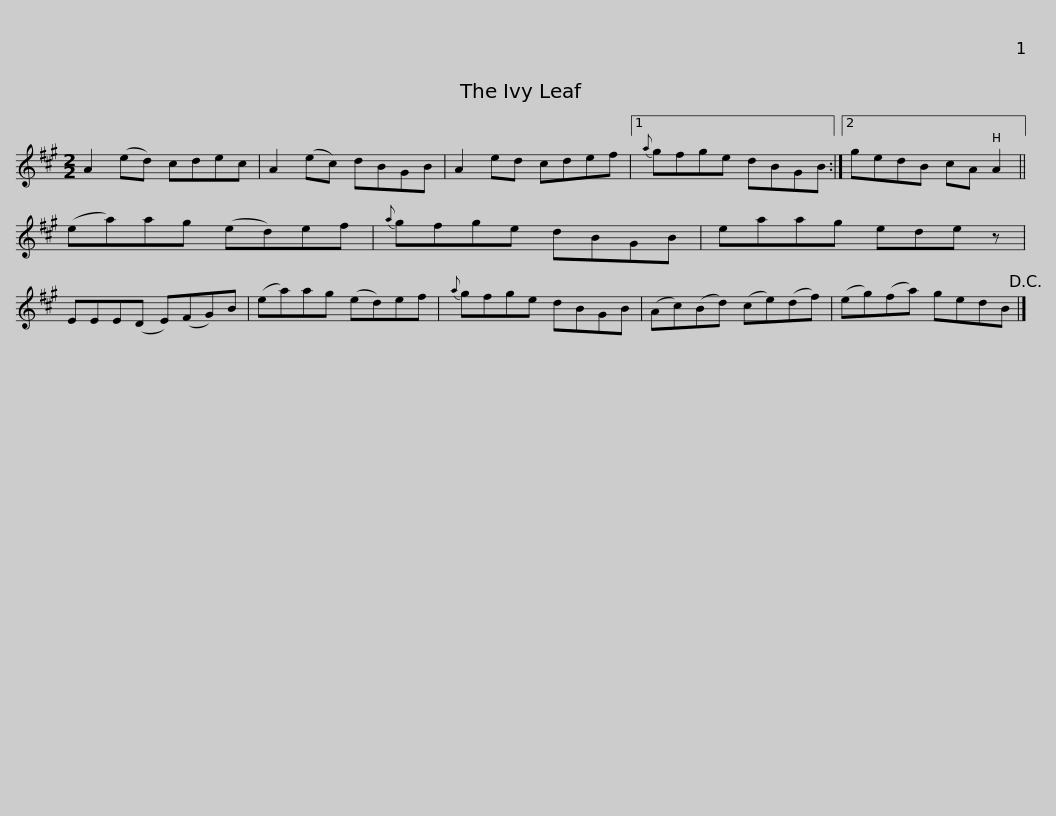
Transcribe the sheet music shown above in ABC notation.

X:1
L:1/8
M:2/2
I:linebreak $
K:A
V:1 treble
V:1
 A2 (ed) cdec | A2 (ec) dBGB | A2 ed cdef |1{a} gfge dBGB :|2 gedB cA A2 ||$ %5
 (ea)ag (ed)ef |{a} gfge dBGB | eaag ede z | EEE(D E)(FG)B | (ea)ag (ed)ef |$ %10
{a} gfge dBGB | (Ac)(Bd) (ce)(df) | (eg)(fa) gedB!D.C.! |] %13
